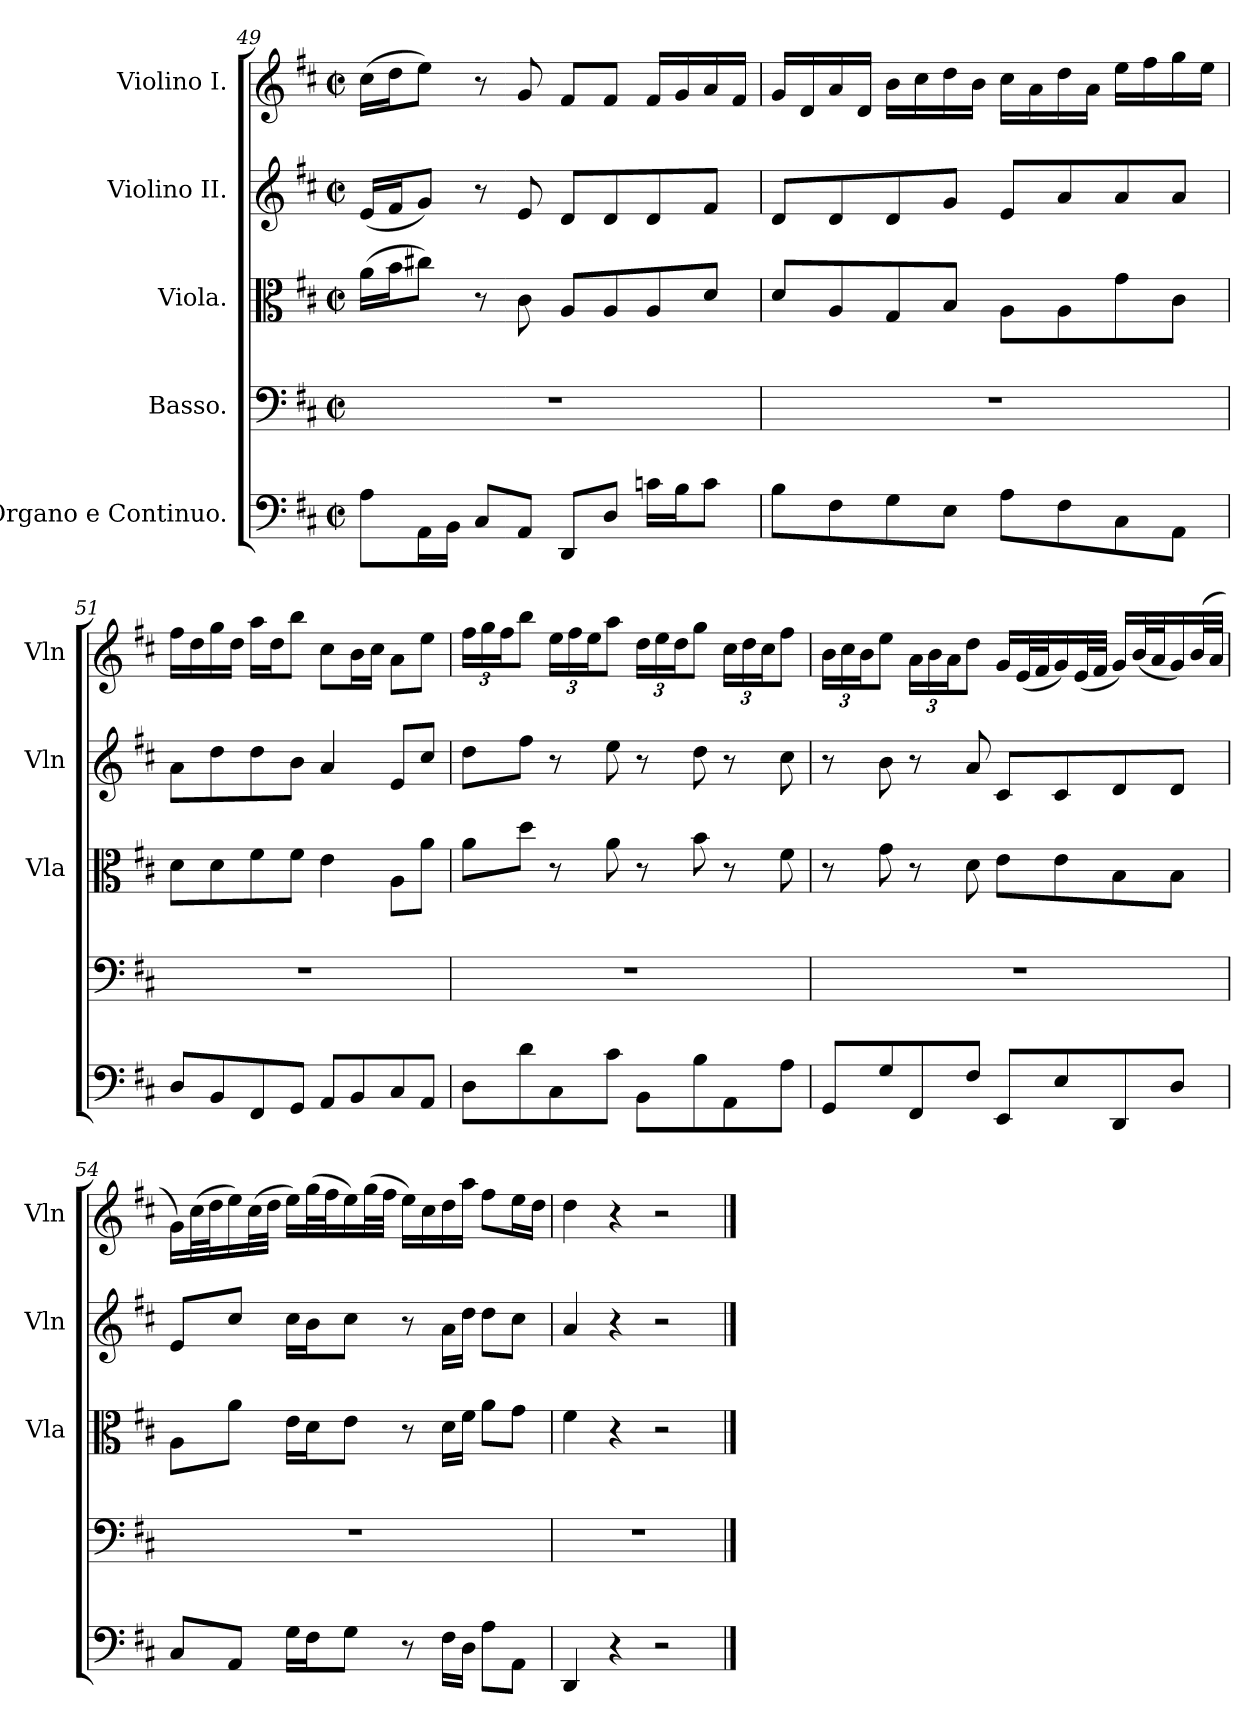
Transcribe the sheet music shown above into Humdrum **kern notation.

**kern	**kern	**kern	**kern	**kern
*part5	*part4	*part3	*part2	*part1
*staff5	*staff4	*staff3	*staff2	*staff1
*I"Organo e  Continuo.	*I"Basso.	*I"Viola.	*I"Violino II.	*I"Violino I.
*	*	*I'Vla	*I'Vln	*I'Vln
!!LO:PB:g=z
*clefF4	*clefF4	*clefC3	*clefG2	*clefG2
*k[f#c#]	*k[f#c#]	*k[f#c#]	*k[f#c#]	*k[f#c#]
*D:	*D:	*D:	*D:	*D:
*M2/2	*M2/2	*M2/2	*M2/2	*M2/2
*met(c|)	*met(c|)	*met(c|)	*met(c|)	*met(c|)
=49	=49	=49	=49	=49
8A\L	1r	(>16a\LL	(<16e/LL	(>16cc#\LL
.	.	16b\J	16f#/J	16dd\J
16AA\L	.	8cc#X\J)	8g/J)	8ee\J)
16BB\JJ	.	.	.	.
8C#/L	.	8r	8r	8r
8AA/J	.	8c#\	8e/	8g/
8DD/L	.	8A/L	8d/L	8f#/L
8D/J	.	8A/	8d/	8f#/J
16cn\LL	.	8A/	8d/	16f#/LL
16B\J	.	.	.	16g/
8c\J	.	8d/J	8f#/J	16a/
.	.	.	.	16f#/JJ
=50	=50	=50	=50	=50
8B\L	1r	8d/L	8d/L	16g/LL
.	.	.	.	16d/
8F#\	.	8A/	8d/	16a/
.	.	.	.	16d/JJ
8G\	.	8G/	8d/	16b\LL
.	.	.	.	16cc#\
8E\J	.	8B/J	8g/J	16dd\
.	.	.	.	16b\JJ
8A\L	.	8A\L	8e/L	16cc#\LL
.	.	.	.	16a\
8F#\	.	8A\	8a/	16dd\
.	.	.	.	16a\JJ
8C#\	.	8g\	8a/	16ee\LL
.	.	.	.	16ff#\
8AA\J	.	8c#\J	8a/J	16gg\
.	.	.	.	16ee\JJ
=51	=51	=51	=51	=51
8D/L	1r	8d\L	8a\L	16ff#\LL
.	.	.	.	16dd\
8BB/	.	8d\	8dd\	16gg\
.	.	.	.	16dd\JJ
8FF#/	.	8f#\	8dd\	16aa\LL
.	.	.	.	16dd\J
8GG/J	.	8f#\J	8b\J	8bb\J
8AA/L	.	4e\	4a/	8cc#\L
8BB/	.	.	.	16b\L
.	.	.	.	16cc#\JJ
8C#/	.	8A\L	8e/L	8a\L
8AA/J	.	8a\J	8cc#/J	8ee\J
=52	=52	=52	=52	=52
*	*	*	*	*Xbrackettup
8D\L	1r	8a\L	8dd\L	24ff#\LL
.	.	.	.	24gg\
.	.	.	.	24ff#\J
8d\	.	8dd\J	8ff#\J	8bb\J
8C#\	.	8r	8r	24ee\LL
.	.	.	.	24ff#\
.	.	.	.	24ee\J
8c#\J	.	8a\	8ee\	8aa\J
8BB\L	.	8r	8r	24dd\LL
.	.	.	.	24ee\
.	.	.	.	24dd\J
8B\	.	8b\	8dd\	8gg\J
8AA\	.	8r	8r	24cc#\LL
.	.	.	.	24dd\
.	.	.	.	24cc#\J
8A\J	.	8f#\	8cc#\	8ff#\J
!!LO:LB:g=z
=53	=53	=53	=53	=53
8GG/L	1r	8r	8r	24b\LL
.	.	.	.	24cc#\
.	.	.	.	24b\J
8G/	.	8g\	8b\	8ee\J
8FF#/	.	8r	8r	24a\LL
.	.	.	.	24b\
.	.	.	.	24a\J
8F#/J	.	8d\	8a/	8dd\J
8EE/L	.	8e\L	8c#/L	16g/LL
.	.	.	.	(<32e/L
.	.	.	.	32f#/J
8E/	.	8e\	8c#/	16g/)
.	.	.	.	(<32e/L
.	.	.	.	32f#/JJJ
8DD/	.	8B\	8d/	16g/LL)
.	.	.	.	(<32b/L
.	.	.	.	32a/J
8D/J	.	8B\J	8d/J	16g/)
.	.	.	.	(<32b/L
.	.	.	.	32a/JJJ
=54	=54	=54	=54	=54
8C#/L	1r	8A\L	8e/L	16g\LL)
.	.	.	.	(>32cc#\L
.	.	.	.	32dd\J
8AA/J	.	8a\J	8cc#/J	16ee\)
.	.	.	.	(>32cc#\L
.	.	.	.	32dd\JJJ
16G\LL	.	16e\LL	16cc#\LL	16ee\LL)
16F#\J	.	16d\J	16b\J	(>32gg\L
.	.	.	.	32ff#\J
8G\J	.	8e\J	8cc#\J	16ee\)
.	.	.	.	(>32gg\L
.	.	.	.	32ff#\JJJ
8r	.	8r	8r	16ee\LL)
.	.	.	.	16cc#\
16F#\LL	.	16d\LL	16a\LL	16dd\
16D\JJ	.	16f#\JJ	16dd\JJ	16aa\JJ
8A\L	.	8a\L	8dd\L	8ff#\L
8AA\J	.	8g\J	8cc#\J	16ee\L
.	.	.	.	16dd\JJ
=55	=55	=55	=55	=55
4DD/	1r	4f#\	4a/	4dd\
4r	.	4r	4r	4r
2r	.	2r	2r	2r
==	==	==	==	==
*-	*-	*-	*-	*-
